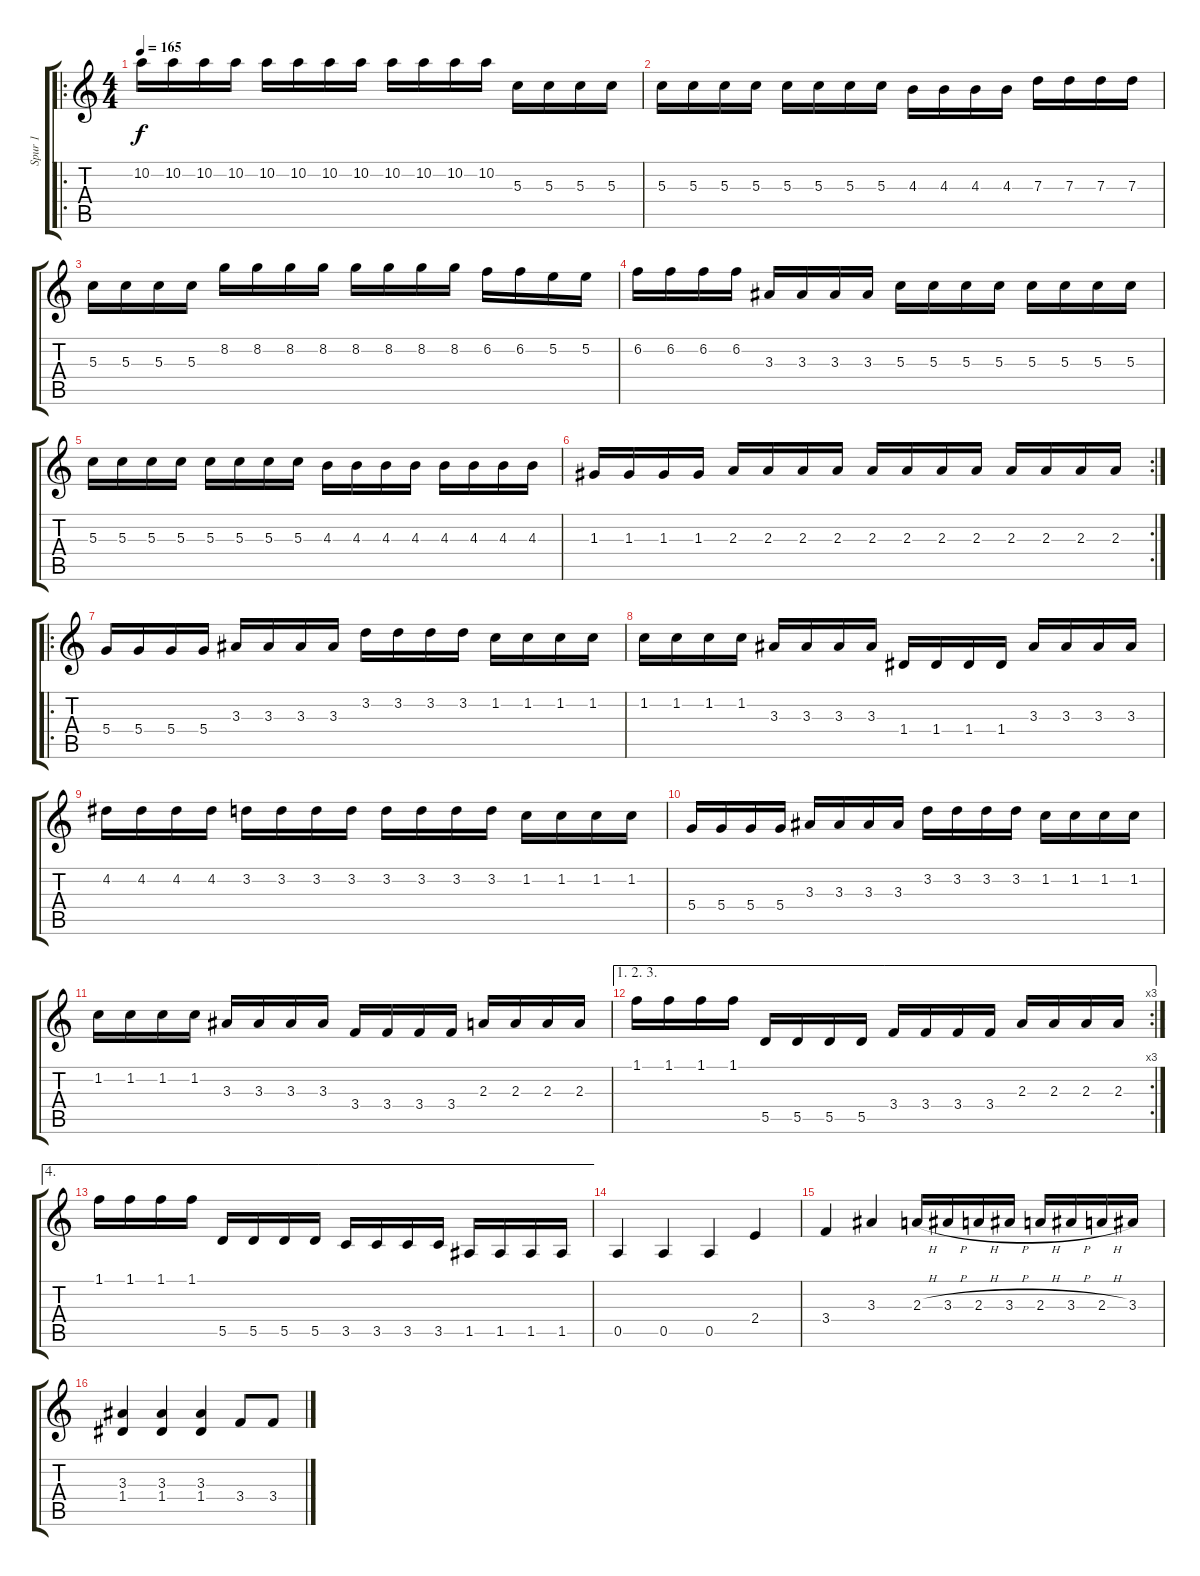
\track ("Spur 1" "Spur 1") {instrument distortionguitar}
\staff {score tabs}
\tuning (E4 B3 G3 D3 A2 E2) {hide}
\ro
\ts (4 4)
\tempo 165
\clef g2
\ks c
10.2.16{dy f} 10.2.16 10.2.16 10.2.16 10.2.16 10.2.16 10.2.16 10.2.16 10.2.16 10.2.16 10.2.16 10.2.16 5.3.16 5.3.16 5.3.16 5.3.16 |
5.3.16 5.3.16 5.3.16 5.3.16 5.3.16 5.3.16 5.3.16 5.3.16 4.3.16 4.3.16 4.3.16 4.3.16 7.3.16 7.3.16 7.3.16 7.3.16 |
5.3.16 5.3.16 5.3.16 5.3.16 8.2.16 8.2.16 8.2.16 8.2.16 8.2.16 8.2.16 8.2.16 8.2.16 6.2.16 6.2.16 5.2.16 5.2.16 |
6.2.16 6.2.16 6.2.16 6.2.16 3.3.16 3.3.16 3.3.16 3.3.16 5.3.16 5.3.16 5.3.16 5.3.16 5.3.16 5.3.16 5.3.16 5.3.16 |
5.3.16 5.3.16 5.3.16 5.3.16 5.3.16 5.3.16 5.3.16 5.3.16 4.3.16 4.3.16 4.3.16 4.3.16 4.3.16 4.3.16 4.3.16 4.3.16 |
\rc 2
1.3.16 1.3.16 1.3.16 1.3.16 2.3.16 2.3.16 2.3.16 2.3.16 2.3.16 2.3.16 2.3.16 2.3.16 2.3.16 2.3.16 2.3.16 2.3.16 |
\ro
5.4.16 5.4.16 5.4.16 5.4.16 3.3.16 3.3.16 3.3.16 3.3.16 3.2.16 3.2.16 3.2.16 3.2.16 1.2.16 1.2.16 1.2.16 1.2.16 |
1.2.16 1.2.16 1.2.16 1.2.16 3.3.16 3.3.16 3.3.16 3.3.16 1.4.16 1.4.16 1.4.16 1.4.16 3.3.16 3.3.16 3.3.16 3.3.16 |
4.2.16 4.2.16 4.2.16 4.2.16 3.2.16 3.2.16 3.2.16 3.2.16 3.2.16 3.2.16 3.2.16 3.2.16 1.2.16 1.2.16 1.2.16 1.2.16 |
5.4.16 5.4.16 5.4.16 5.4.16 3.3.16 3.3.16 3.3.16 3.3.16 3.2.16 3.2.16 3.2.16 3.2.16 1.2.16 1.2.16 1.2.16 1.2.16 |
1.2.16 1.2.16 1.2.16 1.2.16 3.3.16 3.3.16 3.3.16 3.3.16 3.4.16 3.4.16 3.4.16 3.4.16 2.3.16 2.3.16 2.3.16 2.3.16 |
\ae (1 2 3)
\rc 3
1.1.16 1.1.16 1.1.16 1.1.16 5.5.16 5.5.16 5.5.16 5.5.16 3.4.16 3.4.16 3.4.16 3.4.16 2.3.16 2.3.16 2.3.16 2.3.16 |
\ae 4
1.1.16 1.1.16 1.1.16 1.1.16 5.5.16 5.5.16 5.5.16 5.5.16 3.5.16 3.5.16 3.5.16 3.5.16 1.5.16 1.5.16 1.5.16 1.5.16 |
0.5.4 0.5.4 0.5.4 2.4.4 |
3.4.4 3.3.4 2.3{h}.16 3.3{h}.16 2.3{h}.16 3.3{h}.16 2.3{h}.16 3.3{h}.16 2.3{h}.16 3.3.16 |
(3.3 1.4).4 (3.3 1.4).4 (3.3 1.4).4 3.4.8 3.4.8
